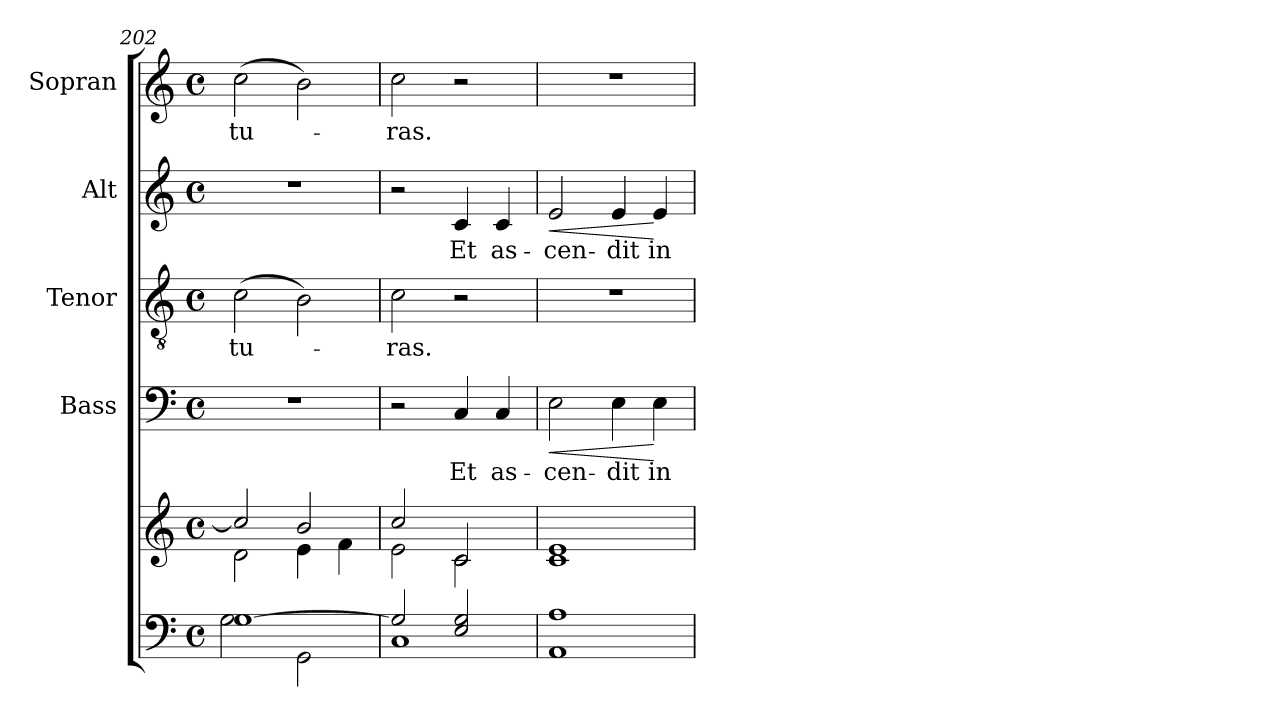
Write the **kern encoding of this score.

**kern	**kern	**kern	**text	**dynam	**kern	**text	**kern	**text	**dynam	**kern	**text
*part5	*part5	*part4	*part4	*part4	*part3	*part3	*part2	*part2	*part2	*part1	*part1
*staff6	*staff5	*staff4	*staff4	*staff4	*staff3	*staff3	*staff2	*staff2	*staff2	*staff1	*staff1
*	*	*I"Bass	*	*	*I"Tenor	*	*I"Alt	*	*	*I"Sopran	*
*	*	*I'B.	*	*	*I'T.	*	*I'A.	*	*	*I'S.	*
*clefF4	*clefG2	*clefF4	*	*	*clefGv2	*	*clefG2	*	*	*clefG2	*
*k[]	*k[]	*k[]	*	*	*k[]	*	*k[]	*	*	*k[]	*
*C:	*C:	*C:	*	*	*C:	*	*C:	*	*	*C:	*
*M4/4	*M4/4	*M4/4	*	*	*M4/4	*	*M4/4	*	*	*M4/4	*
*met(c)	*met(c)	*met(c)	*	*	*met(c)	*	*met(c)	*	*	*met(c)	*
=202	=202	=202	=202	=202	=202	=202	=202	=202	=202	=202	=202
*^	*^	*	*	*	*	*	*	*	*	*	*
!	!	!	!	!	!	!	!	!LO:LY:b	!	!	!	!	!LO:LY:b
[>1G	2G\	2cc/]	2d\	1r	.	.	(>2c\	-tu-	1r	.	.	(>2cc\	-tu-
.	2GG\	2b/	4e\	.	.	.	2B\)	.	.	.	.	2b\)	.
.	.	.	4f\	.	.	.	.	.	.	.	.	.	.
=203	=203	=203	=203	=203	=203	=203	=203	=203	=203	=203	=203	=203	=203
!	!	!	!	!	!	!	!	!LO:LY:b	!	!	!	!	!LO:LY:b
2G/]	1C	2cc/	2e\	2r	.	.	2c\	-ras.	2r	.	.	2cc\	-ras.
!	!	!	!	!	!LO:LY:b	!	!	!	!	!LO:LY:b	!	!	!
2E/ 2G/	.	2c/	2c\	4C/	Et	.	2r	.	4c/	Et	.	2r	.
!	!	!	!	!	!LO:LY:b	!	!	!	!	!LO:LY:b	!	!	!
.	.	.	.	4C/	as-	.	.	.	4c/	as-	.	.	.
=204	=204	=204	=204	=204	=204	=204	=204	=204	=204	=204	=204	=204	=204
!	!	!	!	!	!LO:LY:b	!LO:HP:b	!	!	!	!LO:LY:b	!LO:HP:b	!	!
1A	1AA	1e	1c	2E\	-cen-	<	1r	.	2e/	-cen-	<	1r	.
!	!	!	!	!	!LO:LY:b	!	!	!	!	!LO:LY:b	!	!	!
.	.	.	.	4E\	-dit	.	.	.	4e/	-dit	.	.	.
!	!	!	!	!	!LO:LY:b	!	!	!	!	!LO:LY:b	!	!	!
.	.	.	.	4E\	in	[	.	.	4e/	in	[	.	.
*v	*v	*	*	*	*	*	*	*	*	*	*	*	*
*	*v	*v	*	*	*	*	*	*	*	*	*	*
=	=	=	=	=	=	=	=	=	=	=	=
*-	*-	*-	*-	*-	*-	*-	*-	*-	*-	*-	*-
